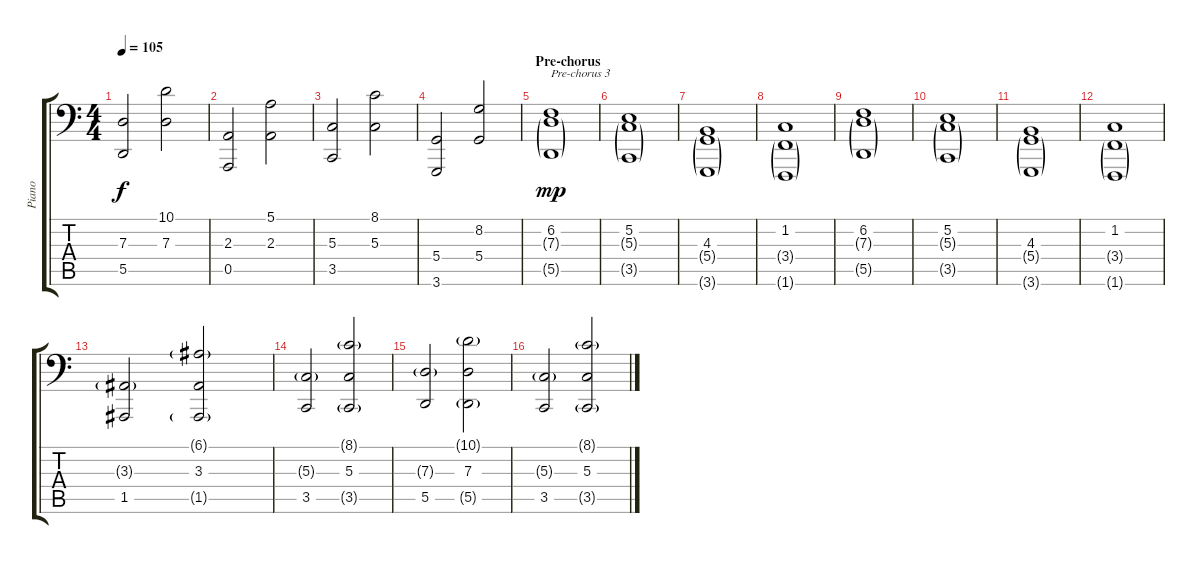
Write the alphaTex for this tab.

\track ("Piano" "Piano") {instrument acousticgrandpiano}
\staff {score tabs}
\tuning (E3 B2 G2 D2 A1 E1) {hide}
\ts (4 4)
\tempo 105
\clef f4
\ks c
(7.3 5.5).2{dy f} (10.1 7.3).2 |
(2.3 0.5).2 (5.1 2.3).2 |
(5.3 3.5).2 (8.1 5.3).2 |
(5.4 3.6).2 (8.2 5.4).2 |
\section ("" "Pre-chorus")
(6.2 7.3{g} 5.5{g}).1{txt "Pre-chorus 3" dy mp} |
(5.2 5.3{g} 3.5{g}).1 |
(4.3 5.4{g} 3.6{g}).1 |
(1.2 3.4{g} 1.6{g}).1 |
(6.2 7.3{g} 5.5{g}).1 |
(5.2 5.3{g} 3.5{g}).1 |
(4.3 5.4{g} 3.6{g}).1 |
(1.2 3.4{g} 1.6{g}).1 |
(3.3{g} 1.5).2 (6.1{g} 3.3 1.5{g}).2 |
(5.3{g} 3.5).2 (8.1{g} 5.3 3.5{g}).2 |
(7.3{g} 5.5).2 (10.1{g} 7.3 5.5{g}).2 |
(5.3{g} 3.5).2 (8.1{g} 5.3 3.5{g}).2
